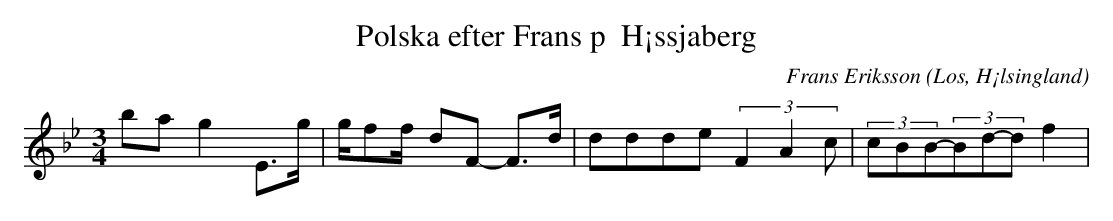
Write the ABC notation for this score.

X:1
T:Polska efter Frans p  H¡ssjaberg
O:Los, H¡lsingland
M:3/4
C:Frans Eriksson
K:Bb
ba g2 E>g |g/ff/- dF- F>d|ddde (3F2A2c |(3cBB-(3Bd-d f2|
